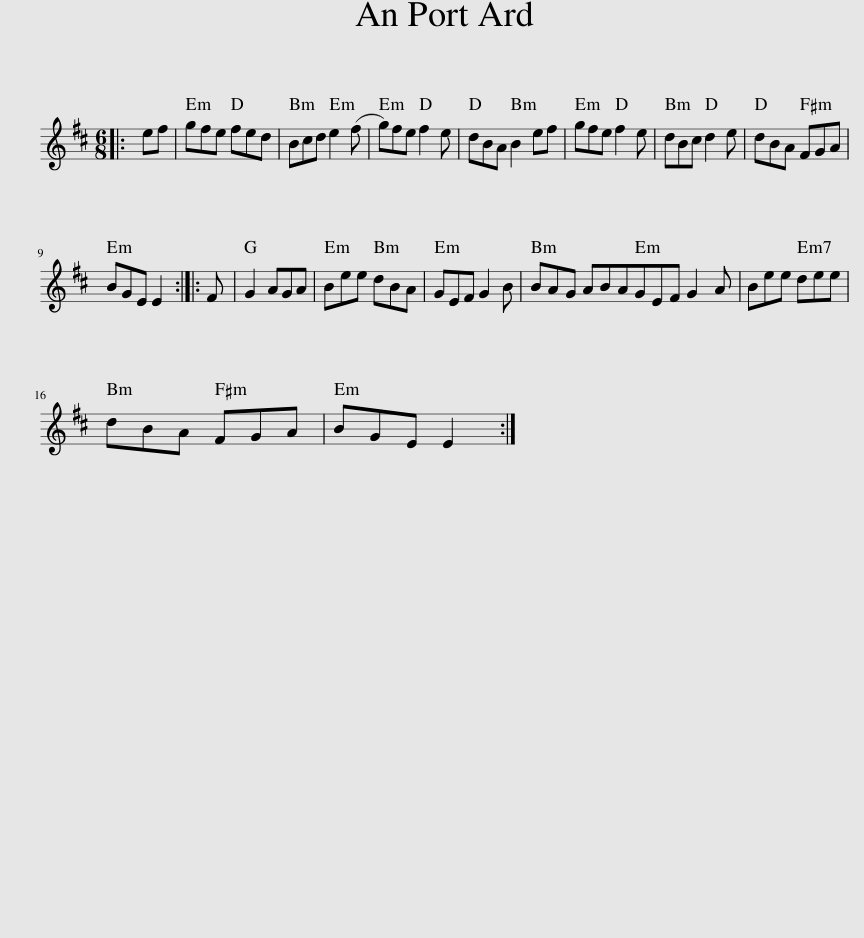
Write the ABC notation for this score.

X:1
L:1/8
M:6/8
I:linebreak $
K:D
V:1 treble
V:1
|: ef | gfe fed | Bcd e2 (f | g)fe f2 e | dBA B2 ef | %5
 gfe f2 e | dBc d2 e | dBA FGA |$ BGE E2 :: F | %10
 G2 AGA | Bee dBA | GEF G2 B | BAG ABAGEF G2 A | Bee dee |$ %15
 dBA FGA | BGE E2 :| %17
